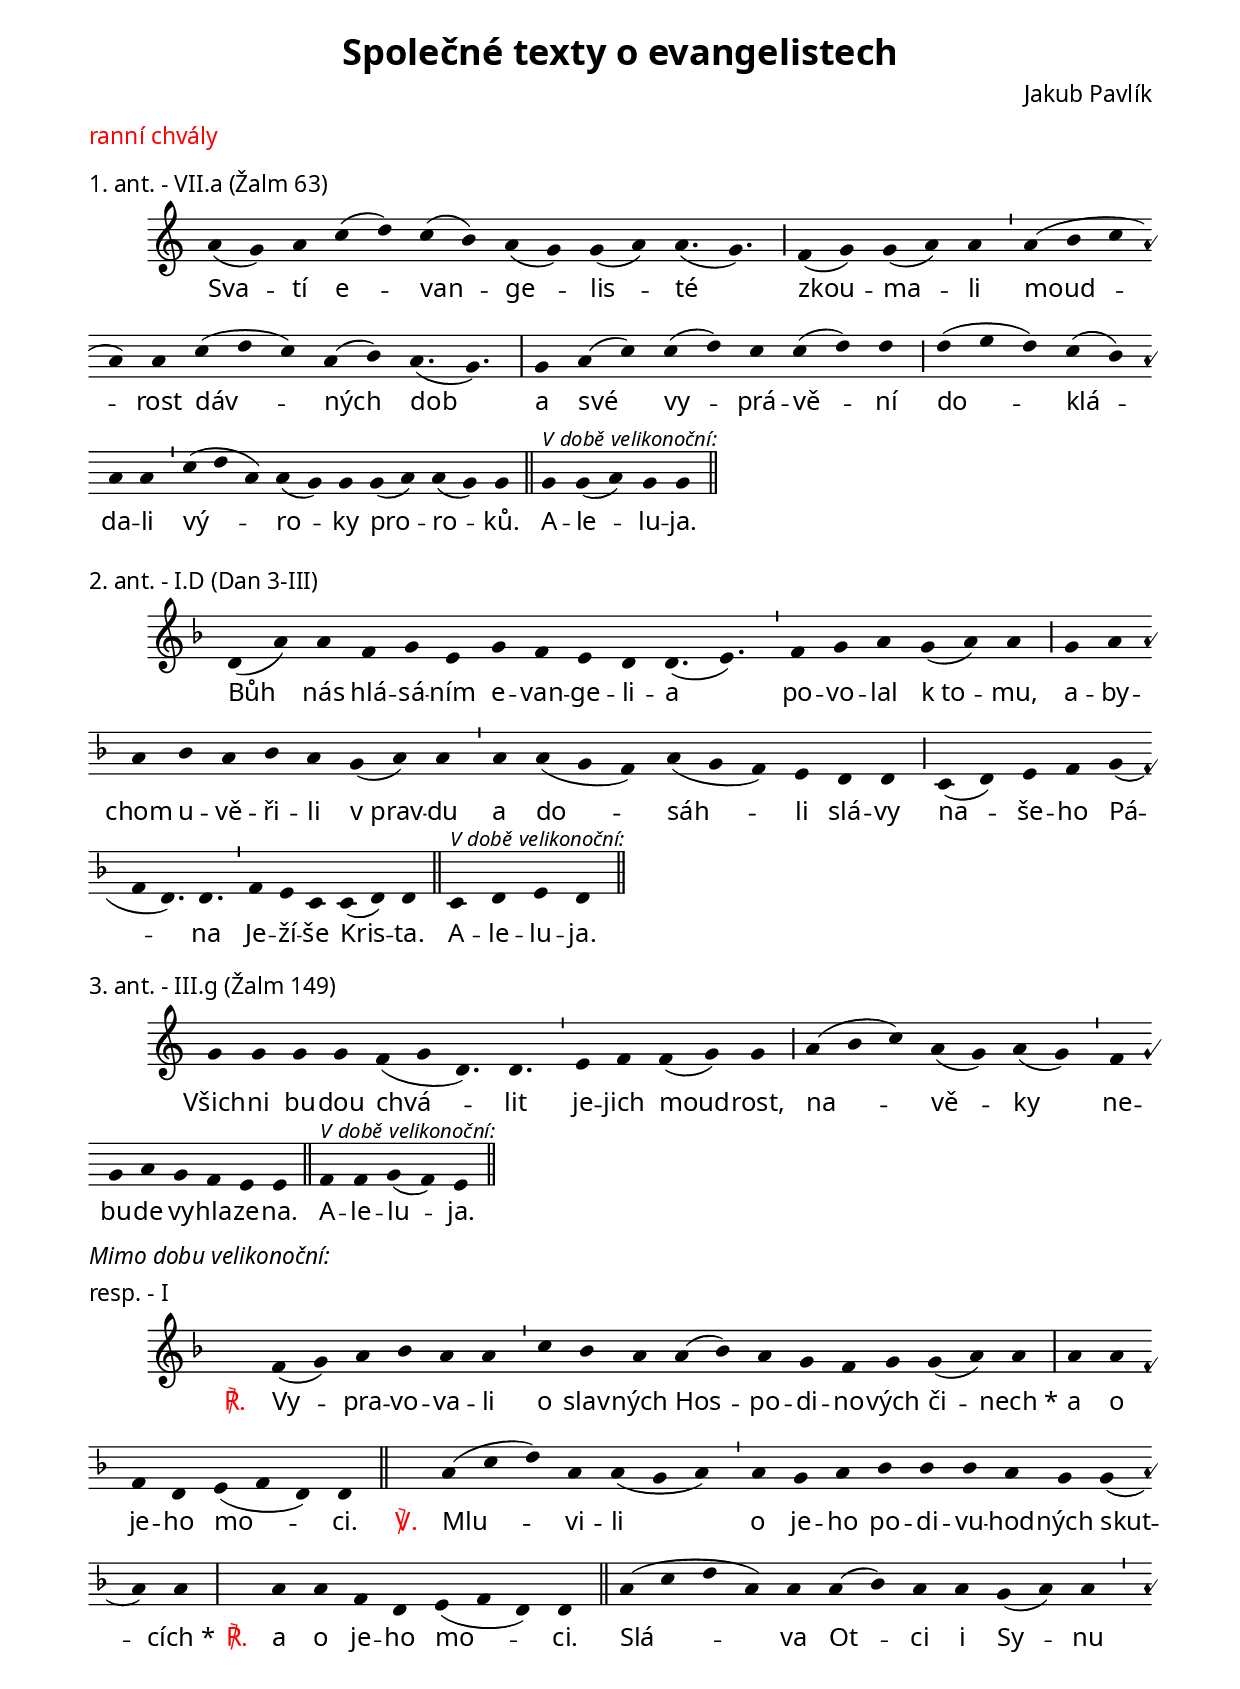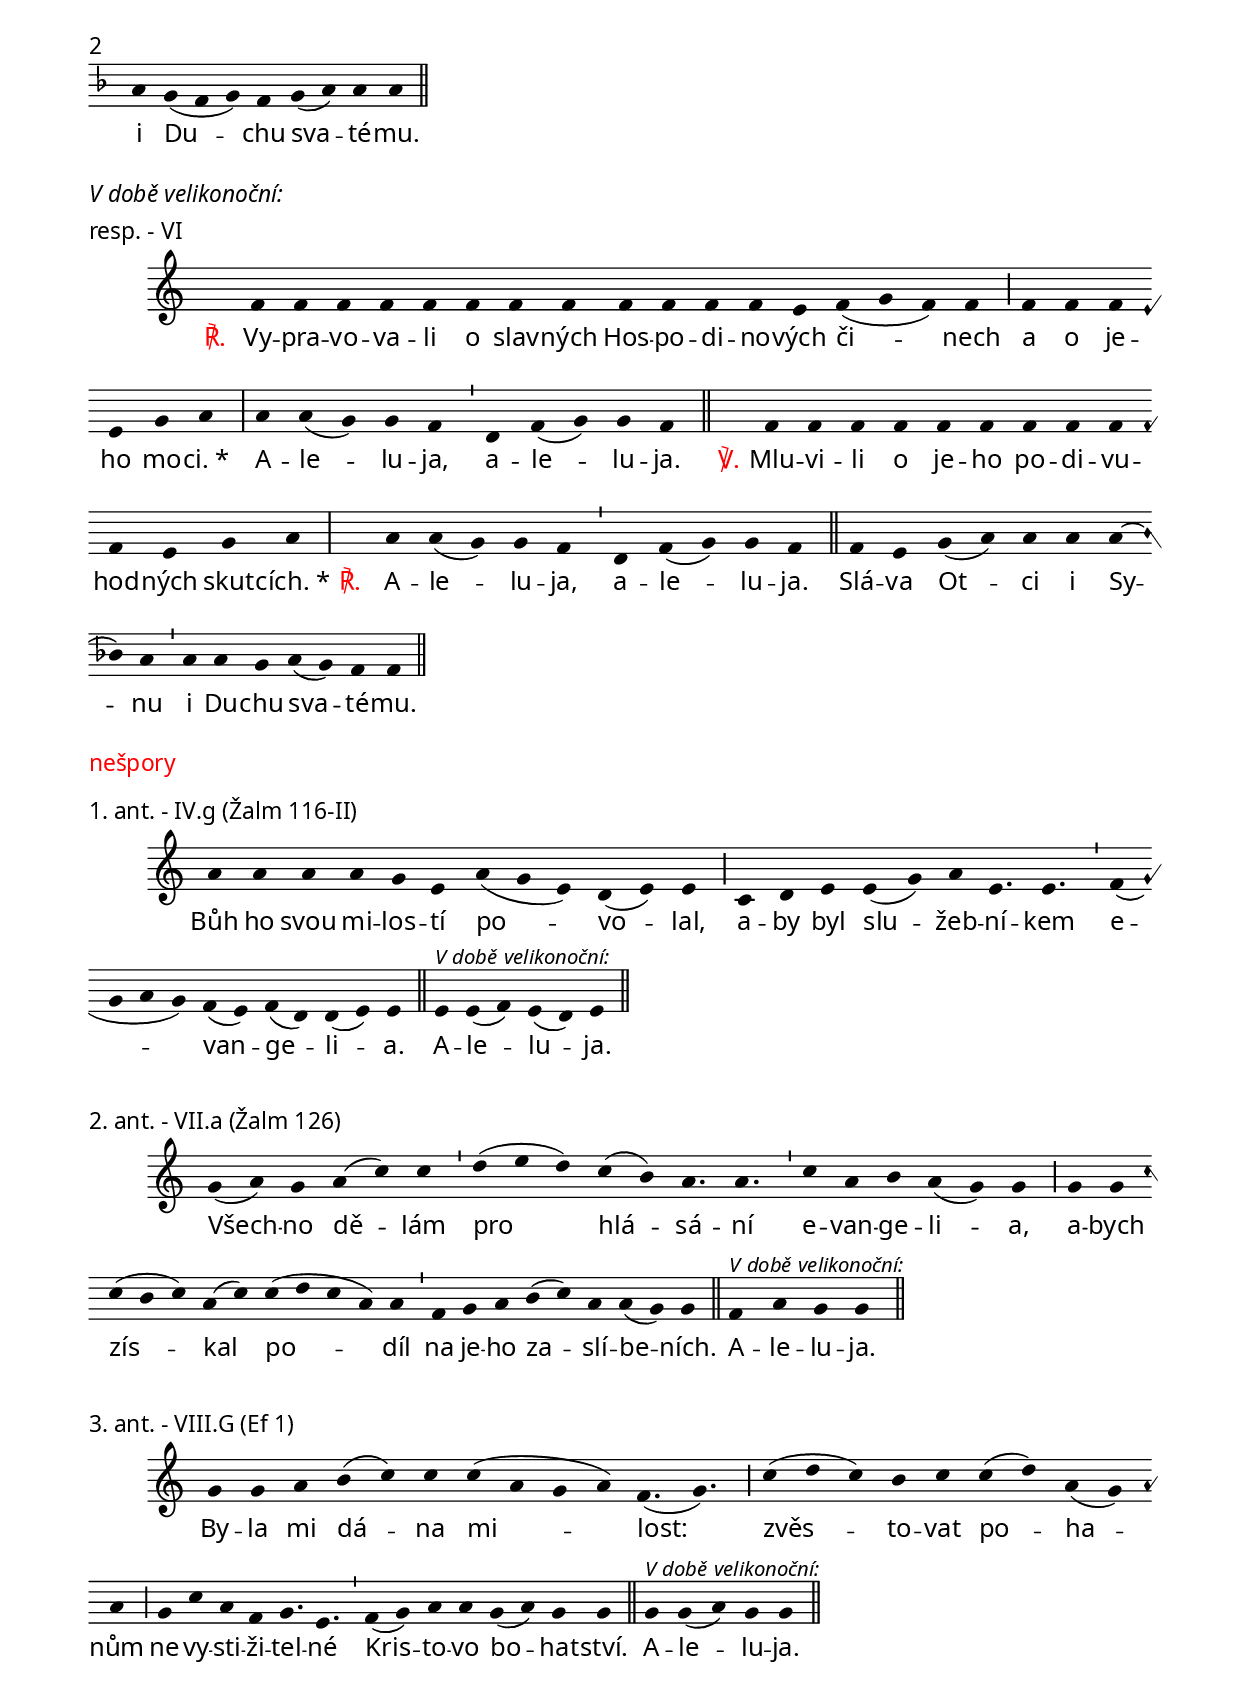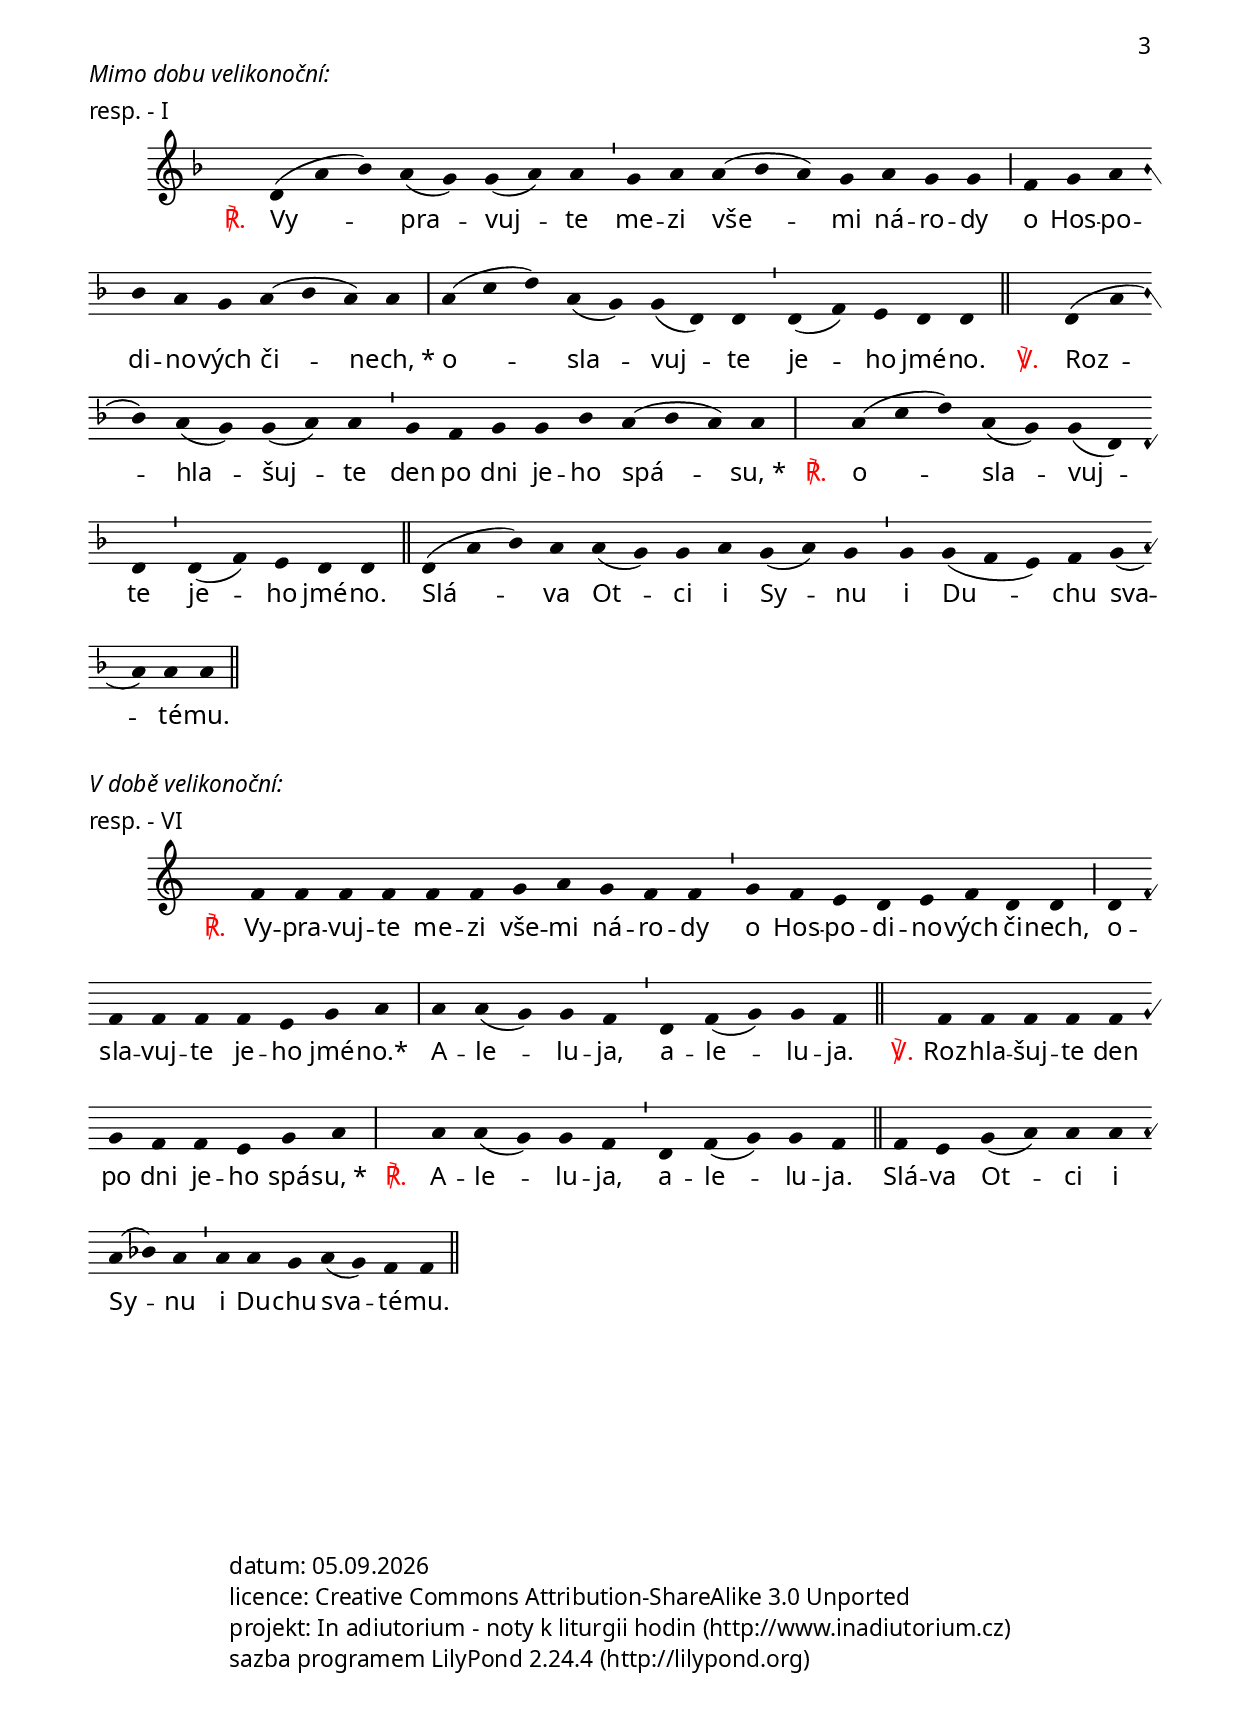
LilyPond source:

\version "2.15.37"

\header {
  title = "Společné texty o evangelistech"
  composer = "Jakub Pavlík"
}

\include "../spolecne.ly"
\include "../dilyresponsorii.ly"

\markup {\nadpisHodinka {"ranní chvály"}}

\score {
  \relative c'' {
    \choralniRezim
    a4( g) a c( d) c( b) a( g) g( a) a4.( g) \barMaior
    f4( g) g( a) a \barMin a( b c a) a c( d c) a( b) a4.( g) \barMax
    g4 a( c) c( d) c c( d) d \barMaior
    d( e d) c( b) a a \barMin c( d a) a( g) g g( a) a( g) g \barFinalis
    
    g^\markup\rubrVelikAleluja g( a) g g \barFinalis
  }
  \addlyrics {
    Sva -- tí e -- van -- ge -- lis -- té
    zkou -- ma -- li moud -- rost dáv -- ných dob
    a své vy -- prá -- vě -- ní
    do -- klá -- da -- li vý -- ro -- ky pro -- ro -- ků.
    
    A -- le -- lu -- ja.
  }
  \header {
    quid = "1. ant."
    modus = "VII"
    differentia = "a" 
    psalmus = "Žalm 63"
    id = ""
    piece = \markup {\sestavTitulek}
  }
}

\score {
  \relative c' {
    \choralniRezim
    \key f \major
    d4( a') a f g e g f e d d4.( e) \barMin
    f4 g a g( a) a \barMaior
    g a a bes a bes a g( a) a \barMin
    a a( g f) a( g f) e d d \barMaior
    c( d) e f g( f d4.) d \barMin f4 e c c( d) d \barFinalis
    
    c^\markup\rubrVelikAleluja d e d \barFinalis
  }
  \addlyrics {
    Bůh nás hlá -- sá -- ním e -- van -- ge -- li -- a 
    po -- vo -- lal k_to -- mu,
    a -- by -- chom u -- vě -- ři -- li v_prav -- du
    a do -- sáh -- li slá -- vy 
    na -- še -- ho Pá -- na Je -- ží -- še Kris -- ta.
    
    A -- le -- lu -- ja.
  }
  \header {
    quid = "2. ant."
    modus = "I"
    differentia = "D" 
    psalmus = "Dan 3-III"
    id = ""
    piece = \markup {\sestavTitulek}
  }
}

\score {
  \relative c'' {
    \choralniRezim
    g4 g g g f( g d4.) d \barMin e4 f f( g) g \barMaior
    a( b c) a( g) a( g) \barMin f g a g f e e \barFinalis
    f^\markup\rubrVelikAleluja f g( f) e \barFinalis
  }
  \addlyrics {
    Všich -- ni bu -- dou chvá -- lit je -- jich moud -- rost,
    % tak -- že
    na -- vě -- ky ne -- bu -- de vy -- hla -- ze -- na.
    
    A -- le -- lu -- ja.
  }
  \header {
    quid = "3. ant."
    modus = "III"
    differentia = "g" 
    psalmus = "Žalm 149"
    id = ""
    piece = \markup {\sestavTitulek}
  }
}

\markup\italic{Mimo dobu velikonoční:}

% Zvlastni napev jsem mu slozil proto, ze je nesoumerne
% a pro klasicky v modu VI se mi delkami textu nezdalo
\score {
  \relative c' {
    \choralniRezim
    \key f \major
    
    % R
    \neviditelna d
    f4( g) a bes a a \barMin c bes a a( bes) a g f g g( a) a \barMax
    a a f d e( f d) d \barFinalis
    % V
    \neviditelna a'
    a4( c d) a a( g a) \barMin
    a g a bes bes bes a g g( a) a \barMax
    % R
    \neviditelna a
    a a f d e( f d) d \barFinalis
    % Slava
    a'( c d a) a a( bes) a a g( a) a \barMin a g( f g) f g( a) a a \barFinalis
  }
  \addlyrics {
    \Response Vy -- pra -- vo -- va -- li o slav -- ných
    Hos -- po -- di -- no -- vých či -- nech_*
    a o je -- ho mo -- ci.
    \Verse Mlu -- vi -- li o je -- ho po -- di -- vu -- hod -- ných
    skut -- cích_*
    \Response a o je -- ho mo -- ci.
    \textRespDoxologie
  }
  \header {
    quid = "resp."
    modus = "I"
    id = ""
    piece = \markup {\sestavTitulekResp}
  }
}

\markup\italic{V době velikonoční:}

\score {
  \relative c' {
    \choralniRezim
    
    % R
    \neviditelna f
    f4 f f f f f f f f f f f e f( g f) f \barMaior
    f f f e g a \barMax
    \respVIalelujaResponsum \barFinalis
    % V
    \neviditelna f
    f4 f f f f f f f f f e g a \barMax
    % R
    \neviditelna a
    \respVIalelujaResponsum \barFinalis
    % Slava
    \respVIalelujaDoxologie \barFinalis
  }
  \addlyrics {
    \Response Vy -- pra -- vo -- va -- li o slav -- ných
    Hos -- po -- di -- no -- vých či -- nech
    a o je -- ho mo -- ci._* \textRespAleluja
    \Verse Mlu -- vi -- li o je -- ho po -- di -- vu -- hod -- ných
    skut -- cích._*
    \Response \textRespAleluja
    \textRespDoxologie
  }
  \header {
    quid = "resp."
    modus = "VI"
    id = ""
    piece = \markup {\sestavTitulekResp}
  }
} 

\markup {\nadpisHodinka {"nešpory"}}

\score {
  \relative c'' {
    \choralniRezim
    a a a a g e a( g e) d( e) e \barMaior
    c d e e( g) a e4. e \barMin f4( g a g) f( e) f( d) d( e) e \barFinalis
    
    e^\markup\rubrVelikAleluja e( f) e( d) e \barFinalis
  }
  \addlyrics {
    Bůh ho svou mi -- los -- tí po -- vo -- lal,
    a -- by byl slu -- žeb -- ní -- kem e -- van -- ge -- li -- a.
    
    A -- le -- lu -- ja.
  }
  \header {
    quid = "1. ant."
    modus = "IV"
    differentia = "g" 
    psalmus = "Žalm 116-II"
    id = ""
    piece = \markup {\sestavTitulek}
  }
}

\score {
  \relative c'' {
    \choralniRezim
    g4( a) g a( c) c \barMin d( e d) c( b) a4. a \barMin c4 a b a( g) g \barMaior
    g g c( b c) a( c) c( d c a) a \barMin f g a b( c) a a( g) g \barFinalis
    
    f^\markup\rubrVelikAleluja a g g \barFinalis
  }
  \addlyrics {
    Všech -- no dě -- lám pro hlá -- sá -- ní e -- van -- ge -- li -- a,
    a -- bych zís -- kal po -- díl na je -- ho za -- slí -- be -- ních.
    
    A -- le -- lu -- ja.
  }
  \header {
    quid = "2. ant."
    modus = "VII"
    differentia = "a" 
    psalmus = "Žalm 126"
    id = ""
    piece = \markup {\sestavTitulek}
  }
}

\score {
  \relative c'' {
    \choralniRezim
    g g a b( c) c c( a g a) f4.( g) \barMaior
    c4( d c) b c c( d) a( g) a \barMaior
    g c a f g4. e \barMin f4( g) a a g( a) g g \barFinalis
    
    g^\markup\rubrVelikAleluja g( a) g g \barFinalis
  }
  \addlyrics {
    By -- la mi dá -- na mi -- lost:
    zvěs -- to -- vat po -- ha -- nům
    ne -- vy -- sti -- ži -- tel -- né Kris -- to -- vo bo -- hat -- ství.
    
    A -- le -- lu -- ja.
  }
  \header {
    quid = "3. ant."
    modus = "VIII"
    differentia = "G" 
    psalmus = "Ef 1"
    id = ""
    piece = \markup {\sestavTitulek}
  }
}

% Responsorium je z commune o apostolech

\markup\italic{Mimo dobu velikonoční:}

\score {
  \relative c' {
    \choralniRezim
    \key f \major
    % R
    \neviditelna d
    d4( a' bes) a( g) g( a) a \barMin
    g a a( bes a) g a g g \barMaior
    f g a bes a g a( bes a) a \barMax
    a( c d) a( g) g( d) d \barMin d( f) e d d \barFinalis
    % V
    \neviditelna a
    d( a' bes) a( g) g( a) a \barMin g f g g bes a( bes a) a \barMax
    % R
    \neviditelna a
    a( c d) a( g) g( d) d \barMin d( f) e d d \barFinalis
    % Slava
    d4( a' bes) a a( g) g a g( a) g \barMin g g( f e) f g( a) a a \barFinalis
  }
  \addlyrics {
    \Response Vy -- pra -- vuj -- te 
    me -- zi vše -- mi ná -- ro -- dy
    o Hos -- po -- di -- no -- vých či -- nech,_*
    o -- sla -- vuj -- te je -- ho jmé -- no.
    \Verse Roz -- hla -- šuj -- te den po dni je -- ho spá -- su,_*
    \Response o -- sla -- vuj -- te je -- ho jmé -- no.
    \textRespDoxologie
  }
  \header {
    quid = "resp."
    modus = "I"
    id = ""
    piece = \markup {\sestavTitulekResp}
  }
}

\markup\italic{V době velikonoční:}

\score {
  \relative c' {
    \choralniRezim
    
    % R
    \neviditelna f
    f f f f f f g a g f f \barMin 
    g f e d e f d d \barMaior
    d f f f f e g a \barMax
    \respVIalelujaResponsum \barFinalis
    % V
    \neviditelna f
    f f f f f g f f e g a \barMax
    % R
    \neviditelna a
    \respVIalelujaResponsum \barFinalis
    % Slava
    \respVIalelujaDoxologie \barFinalis
  }
  \addlyrics {
    \Response Vy -- pra -- vuj -- te me -- zi vše -- mi ná -- ro -- dy
    o Hos -- po -- di -- no -- vých či -- nech,
    o -- sla -- vuj -- te je -- ho jmé -- no.* \textRespAleluja
    \Verse Roz -- hla -- šuj -- te den po dni je -- ho spá -- su,_*
    \Response \textRespAleluja
    \textRespDoxologie
  }
  \header {
    quid = "resp."
    modus = "VI"
    id = ""
    piece = \markup {\sestavTitulekResp}
  }
} 